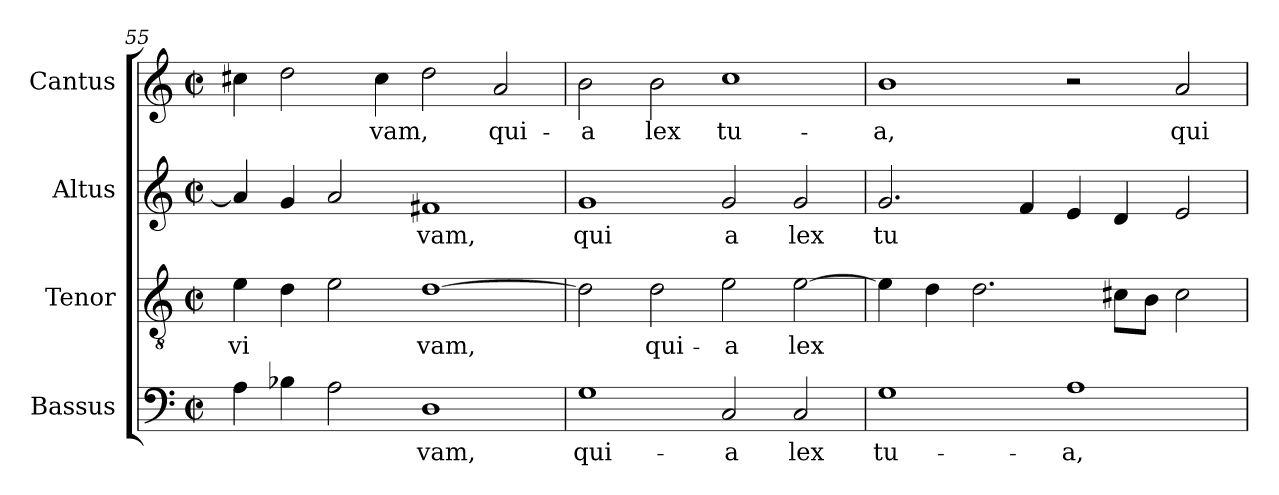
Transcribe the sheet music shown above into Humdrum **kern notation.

**kern	**text	**kern	**text	**kern	**text	**kern	**text
*part4	*part4	*part3	*part3	*part2	*part2	*part1	*part1
*staff4	*staff4	*staff3	*staff3	*staff2	*staff2	*staff1	*staff1
*I"Bassus	*	*I"Tenor	*	*I"Altus	*	*I"Cantus	*
!!LO:PB:g=z
*clefF4	*	*clefGv2	*	*clefG2	*	*clefG2	*
*k[]	*	*k[]	*	*k[]	*	*k[]	*
*C:	*	*C:	*	*C:	*	*C:	*
*M2/2	*	*M2/2	*	*M2/2	*	*M2/2	*
*met(c|)	*	*met(c|)	*	*met(c|)	*	*met(c|)	*
=55	=55	=55	=55	=55	=55	=55	=55
!	!LO:LY:b:cj	!	!LO:LY:b:cj	!	!LO:LY:b:cj	!	!LO:LY:b:cj
4A\	.	4e\	vi-	4a/]	.	4cc#X\	.
!	!LO:LY:b:cj	!	!LO:LY:b:cj	!	!LO:LY:b:cj	!	!LO:LY:b:cj
4B-\	.	4d\	--	4g/	.	2dd\	.
!	!LO:LY:b:cj	!	!LO:LY:b:cj	!	!LO:LY:b:cj	!	!
2A\	.	2e\	--	2a/	.	.	.
!	!	!	!	!	!	!	!LO:LY:b:cj
.	.	.	.	.	.	4cc#\	vam,
!	!LO:LY:b:cj	!	!LO:LY:b:cj	!	!LO:LY:b:cj	!	!LO:LY:b:cj
1D	vam,	[>1d	-vam,	1f#X	vam,	2dd\	.
!	!	!	!	!	!	!	!LO:LY:b:cj
.	.	.	.	.	.	2a/	qui-
=56	=56	=56	=56	=56	=56	=56	=56
!	!LO:LY:b:cj	!	!LO:LY:b:cj	!	!LO:LY:b:cj	!	!LO:LY:b:cj
1G	qui-	2d\]	.	1g	qui	2b\	-a
!	!	!	!LO:LY:b:cj	!	!	!	!LO:LY:b:cj
.	.	2d\	qui-	.	.	2b\	lex
!	!LO:LY:b:cj	!	!LO:LY:b:cj	!	!LO:LY:b:cj	!	!LO:LY:b:cj
2C/	-a	2e\	-a	2g/	a	1cc	tu-
!	!LO:LY:b:cj	!	!LO:LY:b:cj	!	!LO:LY:b:cj	!	!
2C/	lex	[>2e\	lex	2g/	lex	.	.
=57	=57	=57	=57	=57	=57	=57	=57
!	!LO:LY:b:cj	!	!LO:LY:b:cj	!	!LO:LY:b:cj	!	!LO:LY:b:cj
1G	tu-	4e\]	.	2.g/	tu	1b	-a,
!	!	!	!LO:LY:b:cj	!	!	!	!
.	.	4d\	.	.	.	.	.
!	!	!	!LO:LY:b:cj	!	!	!	!
.	.	2.d\	.	.	.	.	.
!	!	!	!	!	!LO:LY:b:cj	!	!
.	.	.	.	4f/	.	.	.
!	!LO:LY:b:cj	!	!	!	!LO:LY:b:cj	!	!
1A	-a,	.	.	4e/	.	2r	.
!	!	!	!LO:LY:b:cj	!	!LO:LY:b:cj	!	!
.	.	8c#\L	.	4d/	.	.	.
!	!	!	!LO:LY:b:cj	!	!	!	!
.	.	8B\J	.	.	.	.	.
!	!	!	!LO:LY:b:cj	!	!LO:LY:b:cj	!	!LO:LY:b:cj
.	.	2c#\	.	2e/	.	2a/	qui-
=	=	=	=	=	=	=	=
*-	*-	*-	*-	*-	*-	*-	*-
